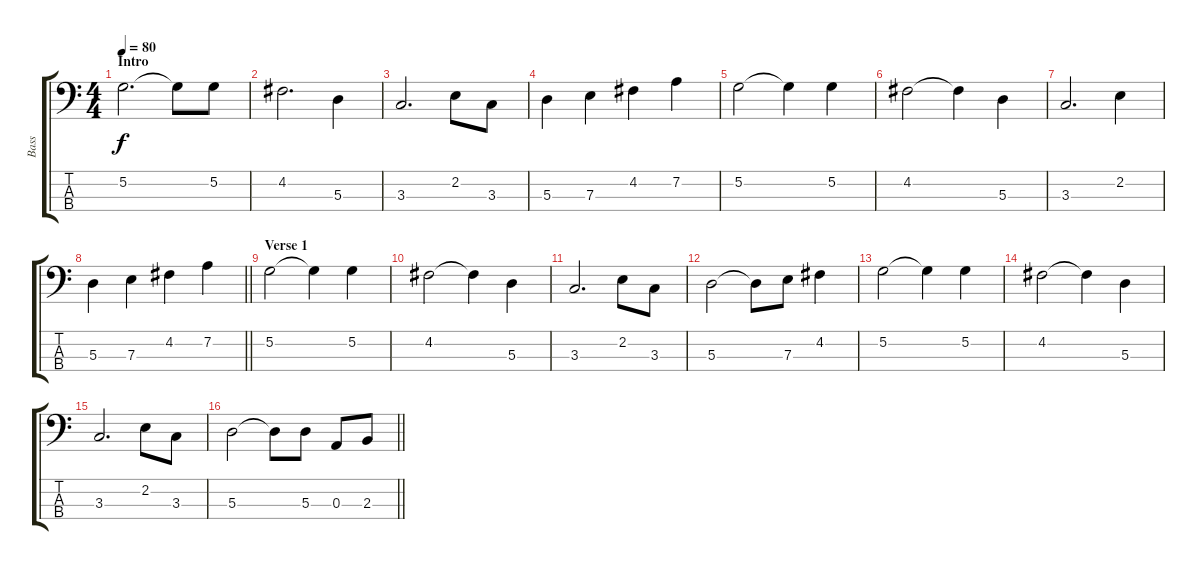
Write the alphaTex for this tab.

\track ("Bass" "Bass") {instrument acousticbass}
\staff {score tabs}
\tuning (G2 D2 A1 E1) {hide}
\ts (4 4)
\section ("" "Intro")
\tempo 80
\clef f4
\ks c
5.2.2{d dy f instrument acousticbass} 5.2{t}.8 5.2.8 |
4.2.2{d} 5.3.4 |
3.3.2{d} 2.2.8 3.3.8 |
5.3.4 7.3.4 4.2.4 7.2.4 |
5.2.2 5.2{t}.4 5.2.4 |
4.2.2 4.2{t}.4 5.3.4 |
3.3.2{d} 2.2.4 |
\barLineRight lightlight
5.3.4 7.3.4 4.2.4 7.2.4 |
\section ("" "Verse 1")
5.2.2 5.2{t}.4 5.2.4 |
4.2.2 4.2{t}.4 5.3.4 |
3.3.2{d} 2.2.8 3.3.8 |
5.3.2 5.3{t}.8 7.3.8 4.2.4 |
5.2.2 5.2{t}.4 5.2.4 |
4.2.2 4.2{t}.4 5.3.4 |
3.3.2{d} 2.2.8 3.3.8 |
\barLineRight lightlight
5.3.2 5.3{t}.8 5.3.8 0.3.8 2.3.8
